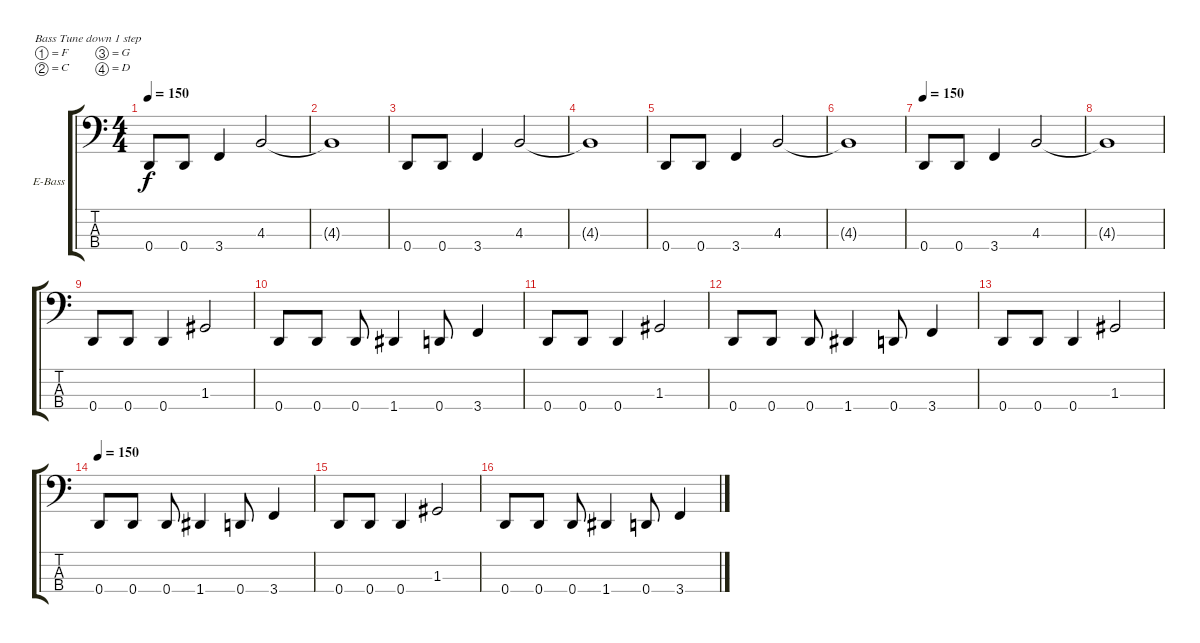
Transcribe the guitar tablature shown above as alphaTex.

\bracketExtendMode groupsimilarinstruments
\firstSystemTrackNameOrientation horizontal
\otherSystemsTrackNameOrientation horizontal
\track ("Terry Butler" "E-Bass") {instrument slapbass2}
\staff {score tabs}
\tuning (F2 C2 G1 D1)
\ts (4 4)
\tempo 150
\clef f4
\ks c
0.4.8{dy f} 0.4.8 3.4.4 4.3.2 |
4.3{t}.1 |
0.4.8 0.4.8 3.4.4 4.3.2 |
4.3{t}.1 |
0.4.8 0.4.8 3.4.4 4.3.2 |
4.3{t}.1 |
\tempo 150
0.4.8 0.4.8 3.4.4 4.3.2 |
4.3{t}.1 |
0.4.8 0.4.8 0.4.4 1.3.2 |
0.4.8 0.4.8 0.4.8 1.4.4 0.4.8 3.4.4 |
0.4.8 0.4.8 0.4.4 1.3.2 |
0.4.8 0.4.8 0.4.8 1.4.4 0.4.8 3.4.4 |
0.4.8 0.4.8 0.4.4 1.3.2 |
\tempo 150
0.4.8 0.4.8 0.4.8 1.4.4 0.4.8 3.4.4 |
0.4.8 0.4.8 0.4.4 1.3.2 |
0.4.8 0.4.8 0.4.8 1.4.4 0.4.8 3.4.4
